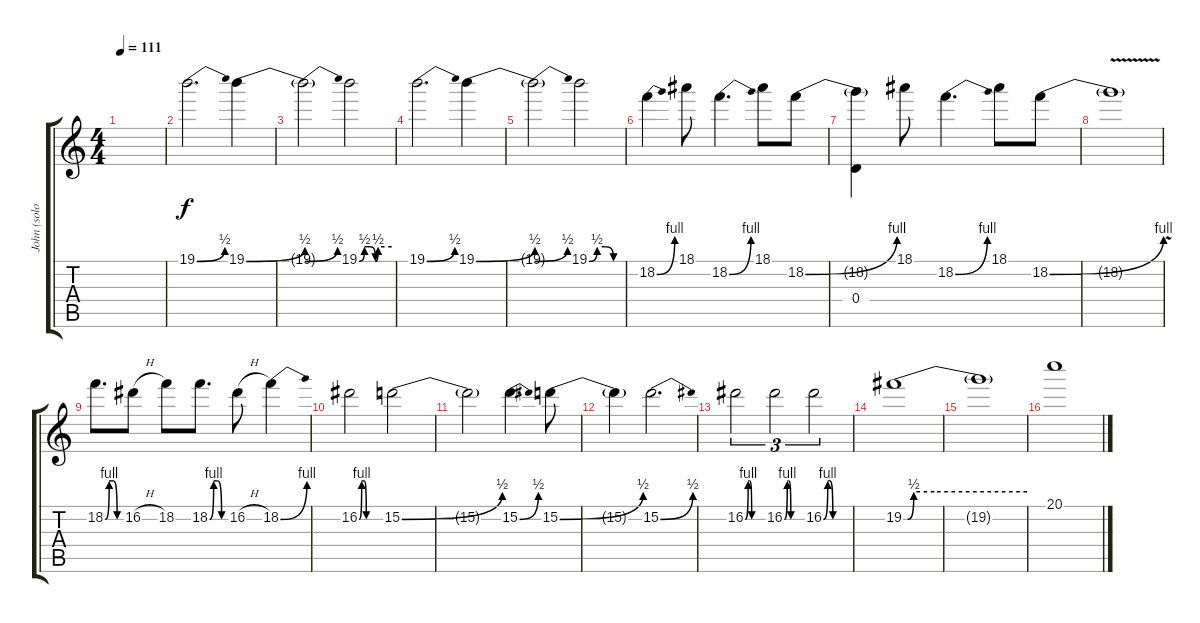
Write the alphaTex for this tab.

\track ("John (solo R)" "John (solo") {instrument overdrivenguitar}
\staff {score tabs}
\tuning (E4 B3 G3 D3 A2 E2) {hide}
\ts (4 4)
\tempo 111
\clef g2
\ks c
|
19.1{be (bend 0 0 60 2)}.2{d} 19.1{be (bend 0 0 60 2)}.4 |
19.1{be (bend 0 0 60 2) t}.2 19.1{be (custom 0 0 10 2 20 2 30 0 35 2 60 2)}.2 |
19.1{be (bend 0 0 60 2)}.2{d} 19.1{be (bend 0 0 60 2)}.4 |
19.1{be (bend 0 0 60 2) t}.2 19.1{be (custom 0 0 15 2 30 2 45 0 60 0)}.2 |
18.2{be (bend 0 0 60 4)}.4 18.1.8 18.2{be (bend 0 0 60 4)}.4{d} 18.1.8 18.2{be (bend 0 0 60 4)}.8 |
(18.2{t} 0.4).4 18.1.8 18.2{be (bend 0 0 60 4)}.4{d} 18.1.8 18.2{be (bend 0 0 60 4)}.8 |
18.2{v t}.1 |
18.2{be (custom 0 0 15 4 30 4 45 0 60 0)}.8{d} 16.2{h}.8 18.2.8 18.2{be (custom 0 0 15 4 30 4 45 0 60 0)}.8{d} 16.2{h}.8 18.2{be (bend 0 0 60 4)}.4 |
16.2{be (custom 0 0 7 4 14 4 20 0 30 0 60 0)}.2 15.2{be (bend 0 0 60 2)}.2 |
15.2{t}.2 15.2{be (bend 0 0 60 2)}.4{d} 15.2{be (bend 0 0 60 2)}.8 |
15.2{t}.4 15.2{be (bend 0 0 60 2)}.2{d} |
16.2{be (custom 0 0 10 4 15 4 22 0 30 0 60 0)}.2{tu (3 2)} 16.2{be (custom 0 0 10 4 15 4 22 0 30 0 60 0)}.2{tu (3 2)} 16.2{be (custom 0 0 10 4 15 4 22 0 30 0 60 0)}.2{tu (3 2)} |
19.2{be (custom 0 0 2 0 5 2 15 2 60 2)}.1 |
19.2{t}.1 |
20.1.1
